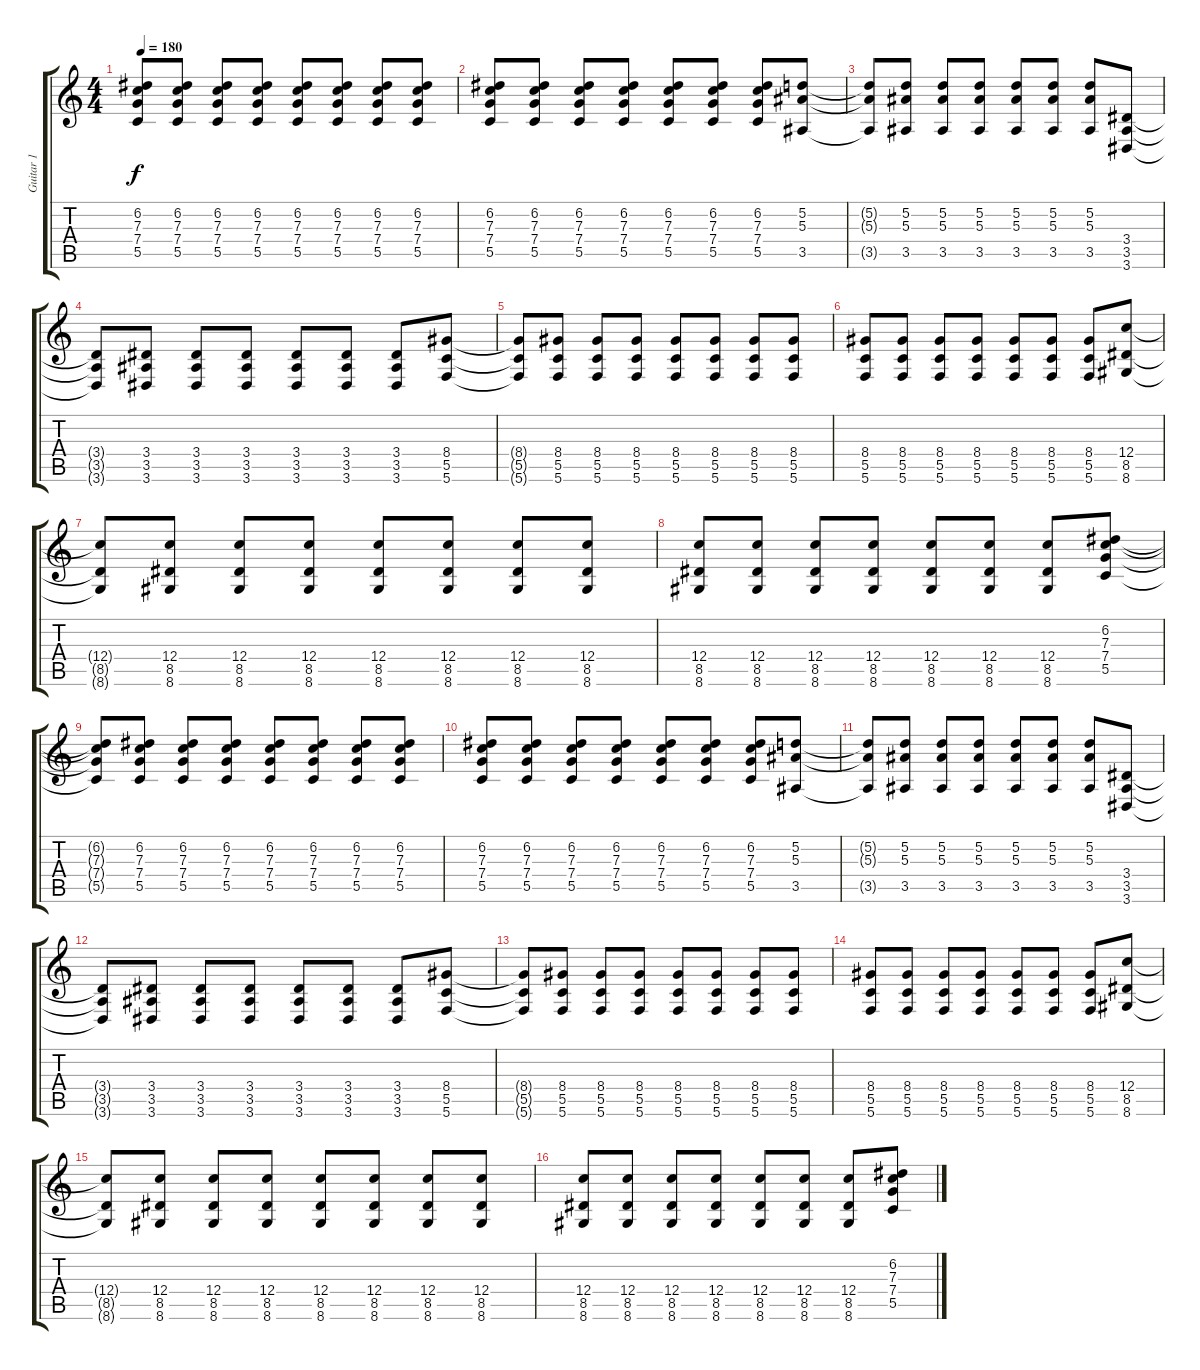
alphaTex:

\track ("Guitar 1" "Guitar 1") {instrument distortionguitar}
\staff {score tabs}
\tuning (D4 A3 F3 C3 G2 C2) {hide}
\ts (4 4)
\tempo 180
\clef g2
\ks c
(6.2{t} 7.3{t} 7.4{t} 5.5{t}).8{dy f} (6.2 7.3 7.4 5.5).8 (6.2 7.3 7.4 5.5).8 (6.2 7.3 7.4 5.5).8 (6.2 7.3 7.4 5.5).8 (6.2 7.3 7.4 5.5).8 (6.2 7.3 7.4 5.5).8 (6.2 7.3 7.4 5.5).8 |
(6.2 7.3 7.4 5.5).8 (6.2 7.3 7.4 5.5).8 (6.2 7.3 7.4 5.5).8 (6.2 7.3 7.4 5.5).8 (6.2 7.3 7.4 5.5).8 (6.2 7.3 7.4 5.5).8 (6.2 7.3 7.4 5.5).8 (5.2 5.3 3.5).8 |
(5.2{t} 5.3{t} 3.5{t}).8 (5.2 5.3 3.5).8 (5.2 5.3 3.5).8 (5.2 5.3 3.5).8 (5.2 5.3 3.5).8 (5.2 5.3 3.5).8 (5.2 5.3 3.5).8 (3.4 3.5 3.6).8 |
(3.4{t} 3.5{t} 3.6{t}).8 (3.4 3.5 3.6).8 (3.4 3.5 3.6).8 (3.4 3.5 3.6).8 (3.4 3.5 3.6).8 (3.4 3.5 3.6).8 (3.4 3.5 3.6).8 (8.4 5.5 5.6).8 |
(8.4{t} 5.5{t} 5.6{t}).8{instrument acousticguitarsteel} (8.4 5.5 5.6).8 (8.4 5.5 5.6).8 (8.4 5.5 5.6).8 (8.4 5.5 5.6).8 (8.4 5.5 5.6).8 (8.4 5.5 5.6).8 (8.4 5.5 5.6).8 |
(8.4 5.5 5.6).8 (8.4 5.5 5.6).8 (8.4 5.5 5.6).8 (8.4 5.5 5.6).8 (8.4 5.5 5.6).8 (8.4 5.5 5.6).8 (8.4 5.5 5.6).8 (12.4 8.5 8.6).8 |
(12.4{t} 8.5{t} 8.6{t}).8 (12.4 8.5 8.6).8 (12.4 8.5 8.6).8 (12.4 8.5 8.6).8 (12.4 8.5 8.6).8 (12.4 8.5 8.6).8 (12.4 8.5 8.6).8 (12.4 8.5 8.6).8 |
(12.4 8.5 8.6).8 (12.4 8.5 8.6).8 (12.4 8.5 8.6).8 (12.4 8.5 8.6).8 (12.4 8.5 8.6).8 (12.4 8.5 8.6).8 (12.4 8.5 8.6).8 (6.2 7.3 7.4 5.5).8 |
(6.2{t} 7.3{t} 7.4{t} 5.5{t}).8 (6.2 7.3 7.4 5.5).8 (6.2 7.3 7.4 5.5).8 (6.2 7.3 7.4 5.5).8 (6.2 7.3 7.4 5.5).8 (6.2 7.3 7.4 5.5).8 (6.2 7.3 7.4 5.5).8 (6.2 7.3 7.4 5.5).8 |
(6.2 7.3 7.4 5.5).8 (6.2 7.3 7.4 5.5).8 (6.2 7.3 7.4 5.5).8 (6.2 7.3 7.4 5.5).8 (6.2 7.3 7.4 5.5).8 (6.2 7.3 7.4 5.5).8 (6.2 7.3 7.4 5.5).8 (5.2 5.3 3.5).8 |
(5.2{t} 5.3{t} 3.5{t}).8 (5.2 5.3 3.5).8 (5.2 5.3 3.5).8 (5.2 5.3 3.5).8 (5.2 5.3 3.5).8 (5.2 5.3 3.5).8 (5.2 5.3 3.5).8 (3.4 3.5 3.6).8 |
(3.4{t} 3.5{t} 3.6{t}).8 (3.4 3.5 3.6).8 (3.4 3.5 3.6).8 (3.4 3.5 3.6).8 (3.4 3.5 3.6).8 (3.4 3.5 3.6).8 (3.4 3.5 3.6).8 (8.4 5.5 5.6).8{instrument distortionguitar} |
(8.4{t} 5.5{t} 5.6{t}).8{instrument distortionguitar} (8.4 5.5 5.6).8 (8.4 5.5 5.6).8 (8.4 5.5 5.6).8 (8.4 5.5 5.6).8 (8.4 5.5 5.6).8 (8.4 5.5 5.6).8 (8.4 5.5 5.6).8 |
(8.4 5.5 5.6).8 (8.4 5.5 5.6).8 (8.4 5.5 5.6).8 (8.4 5.5 5.6).8 (8.4 5.5 5.6).8 (8.4 5.5 5.6).8 (8.4 5.5 5.6).8 (12.4 8.5 8.6).8 |
(12.4{t} 8.5{t} 8.6{t}).8 (12.4 8.5 8.6).8 (12.4 8.5 8.6).8 (12.4 8.5 8.6).8 (12.4 8.5 8.6).8 (12.4 8.5 8.6).8 (12.4 8.5 8.6).8 (12.4 8.5 8.6).8 |
(12.4 8.5 8.6).8 (12.4 8.5 8.6).8 (12.4 8.5 8.6).8 (12.4 8.5 8.6).8 (12.4 8.5 8.6).8 (12.4 8.5 8.6).8 (12.4 8.5 8.6).8 (6.2 7.3 7.4 5.5).8
